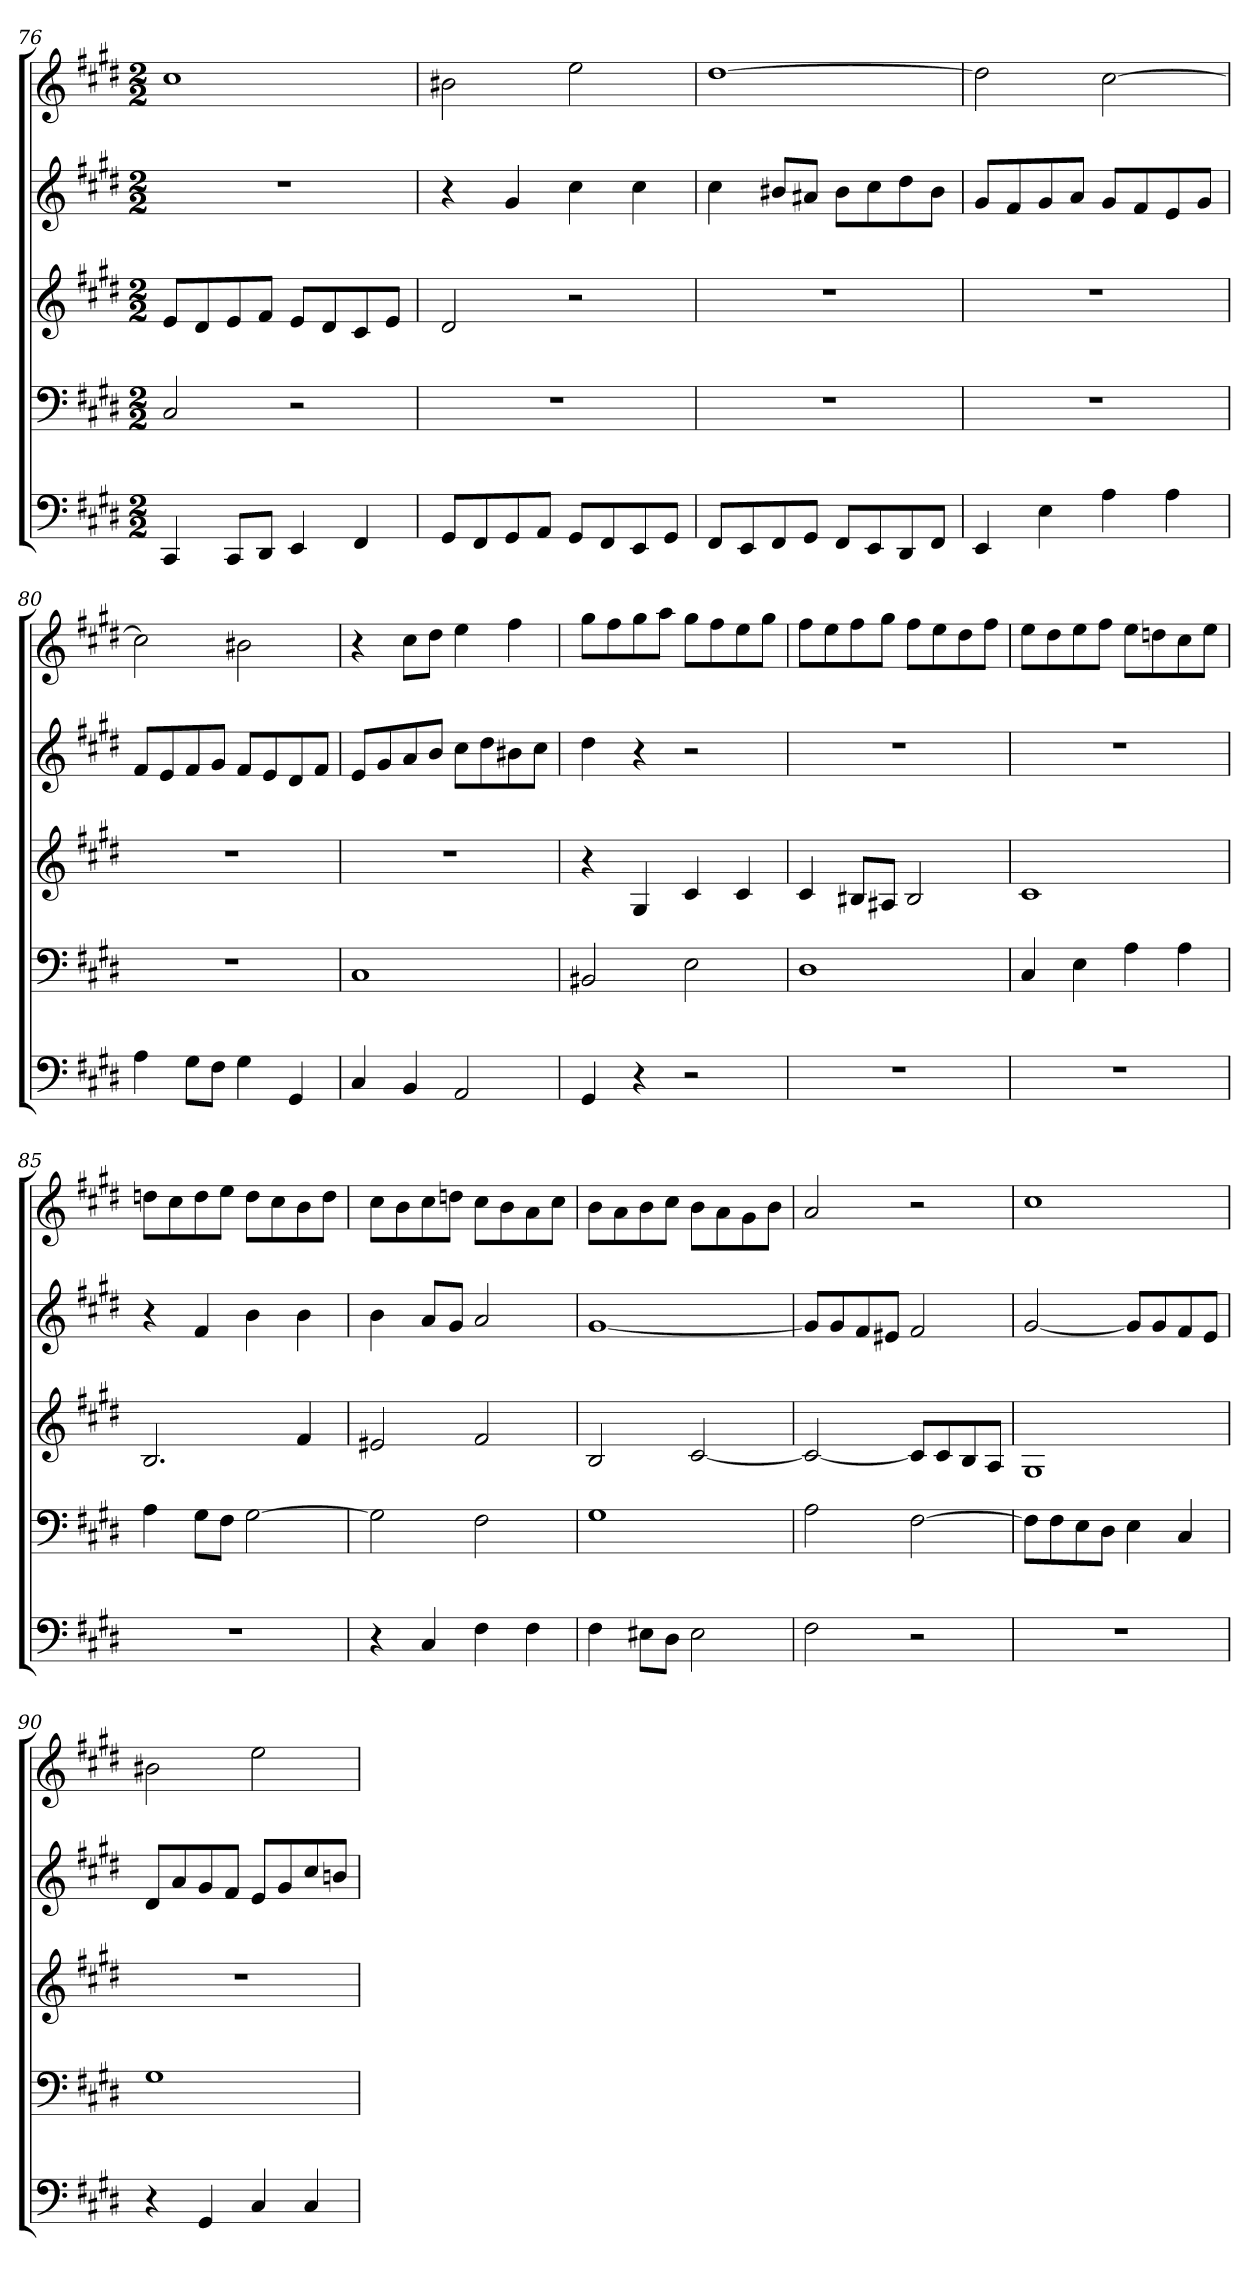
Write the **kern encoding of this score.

**kern	**kern	**kern	**kern	**kern
*part5	*part4	*part3	*part2	*part1
*staff5	*staff4	*staff3	*staff2	*staff1
*clefF4	*clefF4	*clefG2	*clefG2	*clefG2
*k[f#c#g#d#]	*k[f#c#g#d#]	*k[f#c#g#d#]	*k[f#c#g#d#]	*k[f#c#g#d#]
*c#:	*c#:	*c#:	*c#:	*c#:
*M2/2	*M2/2	*M2/2	*M2/2	*M2/2
=76	=76	=76	=76	=76
4CC#	2C#	8e/L	1r	1cc#
.	.	8d#/	.	.
8CC#/L	.	8e/	.	.
8DD#/J	.	8f#/J	.	.
4EE	2r	8e/L	.	.
.	.	8d#/	.	.
4FF#	.	8c#/	.	.
.	.	8e/J	.	.
=77	=77	=77	=77	=77
8GG#/L	1r	2d#	4r	2b#X
8FF#/	.	.	.	.
8GG#/	.	.	4g#	.
8AA/J	.	.	.	.
8GG#/L	.	2r	4cc#	2ee
8FF#/	.	.	.	.
8EE/	.	.	4cc#	.
8GG#/J	.	.	.	.
=78	=78	=78	=78	=78
8FF#/L	1r	1r	4cc#	[1dd#
8EE/	.	.	.	.
8FF#/	.	.	8b#X/L	.
8GG#/J	.	.	8a#X/J	.
8FF#/L	.	.	8b#\L	.
8EE/	.	.	8cc#\	.
8DD#/	.	.	8dd#\	.
8FF#/J	.	.	8b#\J	.
=79	=79	=79	=79	=79
4EE	1r	1r	8g#/L	2dd#]
.	.	.	8f#/	.
4E	.	.	8g#/	.
.	.	.	8a/J	.
4A	.	.	8g#/L	[2cc#
.	.	.	8f#/	.
4A	.	.	8e/	.
.	.	.	8g#/J	.
=80	=80	=80	=80	=80
4A	1r	1r	8f#/L	2cc#]
.	.	.	8e/	.
8G#\L	.	.	8f#/	.
8F#\J	.	.	8g#/J	.
4G#	.	.	8f#/L	2b#X
.	.	.	8e/	.
4GG#	.	.	8d#/	.
.	.	.	8f#/J	.
=81	=81	=81	=81	=81
4C#	1C#	1r	8e/L	4r
.	.	.	8g#/	.
4BB	.	.	8a/	8cc#\L
.	.	.	8b/J	8dd#\J
2AA	.	.	8cc#\L	4ee
.	.	.	8dd#\	.
.	.	.	8b#X\	4ff#
.	.	.	8cc#\J	.
=82	=82	=82	=82	=82
4GG#	2BB#X	4r	4dd#	8gg#\L
.	.	.	.	8ff#\
4r	.	4G#	4r	8gg#\
.	.	.	.	8aa\J
2r	2E	4c#	2r	8gg#\L
.	.	.	.	8ff#\
.	.	4c#	.	8ee\
.	.	.	.	8gg#\J
=83	=83	=83	=83	=83
1r	1D#	4c#	1r	8ff#\L
.	.	.	.	8ee\
.	.	8B#X/L	.	8ff#\
.	.	8A#X/J	.	8gg#\J
.	.	2B#	.	8ff#\L
.	.	.	.	8ee\
.	.	.	.	8dd#\
.	.	.	.	8ff#\J
=84	=84	=84	=84	=84
1r	4C#	1c#	1r	8ee\L
.	.	.	.	8dd#\
.	4E	.	.	8ee\
.	.	.	.	8ff#\J
.	4A	.	.	8ee\L
.	.	.	.	8ddn\
.	4A	.	.	8cc#\
.	.	.	.	8ee\J
=85	=85	=85	=85	=85
1r	4A	2.B	4r	8ddn\L
.	.	.	.	8cc#\
.	8G#\L	.	4f#	8dd\
.	8F#\J	.	.	8ee\J
.	[2G#	.	4b	8dd\L
.	.	.	.	8cc#\
.	.	4f#	4b	8b\
.	.	.	.	8dd\J
=86	=86	=86	=86	=86
4r	2G#]	2e#X	4b	8cc#\L
.	.	.	.	8b\
4C#	.	.	8a/L	8cc#\
.	.	.	8g#/J	8ddn\J
4F#	2F#	2f#	2a	8cc#\L
.	.	.	.	8b\
4F#	.	.	.	8a\
.	.	.	.	8cc#\J
=87	=87	=87	=87	=87
4F#	1G#	2B	[1g#	8b\L
.	.	.	.	8a\
8E#X\L	.	.	.	8b\
8D#\J	.	.	.	8cc#\J
2E#	.	[2c#	.	8b\L
.	.	.	.	8a\
.	.	.	.	8g#\
.	.	.	.	8b\J
=88	=88	=88	=88	=88
2F#	2A	2c#_	8g#/L]	2a
.	.	.	8g#/	.
.	.	.	8f#/	.
.	.	.	8e#X/J	.
2r	[2F#	8c#/L]	2f#	2r
.	.	8c#/	.	.
.	.	8B/	.	.
.	.	8A/J	.	.
=89	=89	=89	=89	=89
1r	8F#\L]	1G#	[2g#	1cc#
.	8F#\	.	.	.
.	8E\	.	.	.
.	8D#\J	.	.	.
.	4E	.	8g#/L]	.
.	.	.	8g#/	.
.	4C#	.	8f#/	.
.	.	.	8e/J	.
=90	=90	=90	=90	=90
4r	1G#	1r	8d#/L	2b#X
.	.	.	8a/	.
4GG#	.	.	8g#/	.
.	.	.	8f#/J	.
4C#	.	.	8e/L	2ee
.	.	.	8g#/	.
4C#	.	.	8cc#/	.
.	.	.	8bn/J	.
=	=	=	=	=
*-	*-	*-	*-	*-
